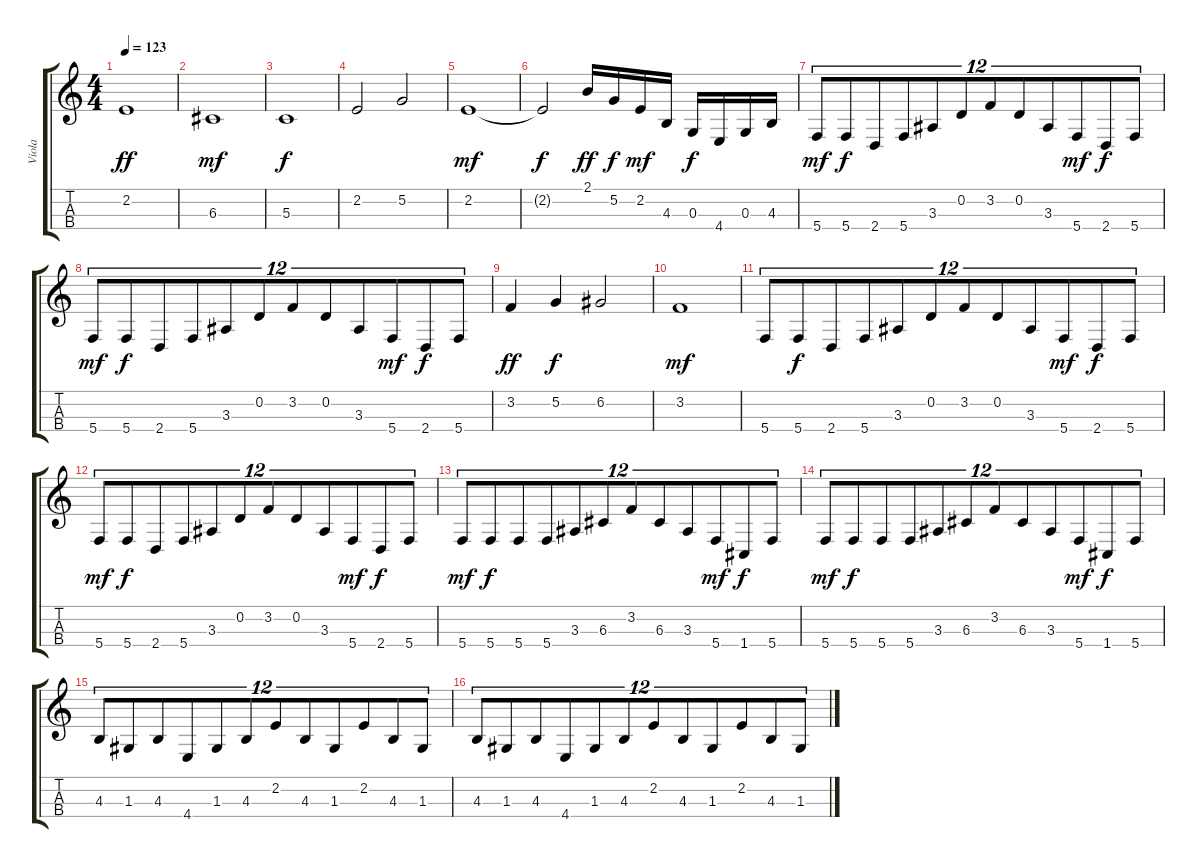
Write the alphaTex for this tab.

\track ("Viola" "Viola") {instrument viola}
\staff {score tabs}
\tuning (A4 D4 G3 C3) {hide}
\ts (4 4)
\tempo 123
\clef g2
\ks c
2.2.1{dy ff} |
6.3.1{dy mf} |
5.3.1{dy f} |
2.2.2 5.2.2 |
2.2.1{dy mf} |
2.2{t}.2{dy f} 2.1.16{dy ff} 5.2.16{dy f} 2.2.16{dy mf} 4.3.16 0.3.16{dy f} 4.4.16 0.3.16 4.3.16 |
5.4.8{tu (12 8) dy mf} 5.4.8{tu (12 8) dy f} 2.4.8{tu (12 8)} 5.4.8{tu (12 8)} 3.3.8{tu (12 8)} 0.2.8{tu (12 8)} 3.2.8{tu (12 8)} 0.2.8{tu (12 8)} 3.3.8{tu (12 8)} 5.4.8{tu (12 8) dy mf} 2.4.8{tu (12 8) dy f} 5.4.8{tu (12 8)} |
5.4.8{tu (12 8) dy mf} 5.4.8{tu (12 8) dy f} 2.4.8{tu (12 8)} 5.4.8{tu (12 8)} 3.3.8{tu (12 8)} 0.2.8{tu (12 8)} 3.2.8{tu (12 8)} 0.2.8{tu (12 8)} 3.3.8{tu (12 8)} 5.4.8{tu (12 8) dy mf} 2.4.8{tu (12 8) dy f} 5.4.8{tu (12 8)} |
3.2.4{dy ff} 5.2.4{dy f} 6.2.2 |
3.2.1{dy mf} |
5.4.8{tu (12 8)} 5.4.8{tu (12 8) dy f} 2.4.8{tu (12 8)} 5.4.8{tu (12 8)} 3.3.8{tu (12 8)} 0.2.8{tu (12 8)} 3.2.8{tu (12 8)} 0.2.8{tu (12 8)} 3.3.8{tu (12 8)} 5.4.8{tu (12 8) dy mf} 2.4.8{tu (12 8) dy f} 5.4.8{tu (12 8)} |
5.4.8{tu (12 8) dy mf} 5.4.8{tu (12 8) dy f} 2.4.8{tu (12 8)} 5.4.8{tu (12 8)} 3.3.8{tu (12 8)} 0.2.8{tu (12 8)} 3.2.8{tu (12 8)} 0.2.8{tu (12 8)} 3.3.8{tu (12 8)} 5.4.8{tu (12 8) dy mf} 2.4.8{tu (12 8) dy f} 5.4.8{tu (12 8)} |
5.4.8{tu (12 8) dy mf} 5.4.8{tu (12 8) dy f} 5.4.8{tu (12 8)} 5.4.8{tu (12 8)} 3.3.8{tu (12 8)} 6.3.8{tu (12 8)} 3.2.8{tu (12 8)} 6.3.8{tu (12 8)} 3.3.8{tu (12 8)} 5.4.8{tu (12 8) dy mf} 1.4.8{tu (12 8) dy f} 5.4.8{tu (12 8)} |
5.4.8{tu (12 8) dy mf} 5.4.8{tu (12 8) dy f} 5.4.8{tu (12 8)} 5.4.8{tu (12 8)} 3.3.8{tu (12 8)} 6.3.8{tu (12 8)} 3.2.8{tu (12 8)} 6.3.8{tu (12 8)} 3.3.8{tu (12 8)} 5.4.8{tu (12 8) dy mf} 1.4.8{tu (12 8) dy f} 5.4.8{tu (12 8)} |
4.3.8{tu (12 8)} 1.3.8{tu (12 8)} 4.3.8{tu (12 8)} 4.4.8{tu (12 8)} 1.3.8{tu (12 8)} 4.3.8{tu (12 8)} 2.2.8{tu (12 8)} 4.3.8{tu (12 8)} 1.3.8{tu (12 8)} 2.2.8{tu (12 8)} 4.3.8{tu (12 8)} 1.3.8{tu (12 8)} |
4.3.8{tu (12 8)} 1.3.8{tu (12 8)} 4.3.8{tu (12 8)} 4.4.8{tu (12 8)} 1.3.8{tu (12 8)} 4.3.8{tu (12 8)} 2.2.8{tu (12 8)} 4.3.8{tu (12 8)} 1.3.8{tu (12 8)} 2.2.8{tu (12 8)} 4.3.8{tu (12 8)} 1.3.8{tu (12 8)}
